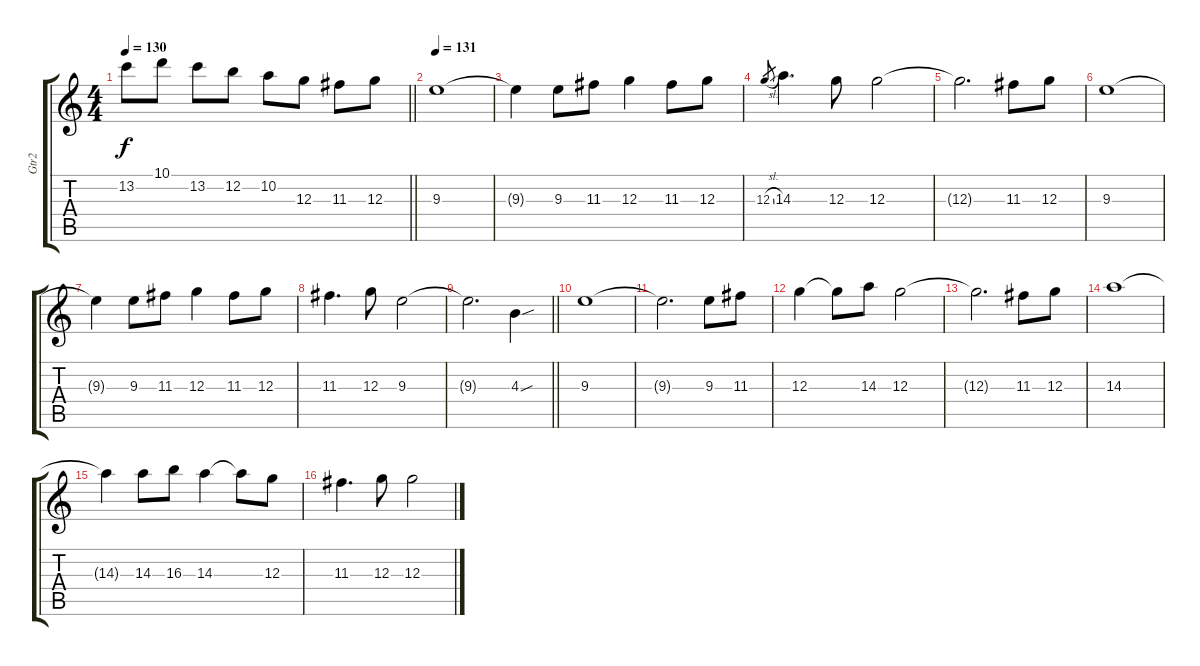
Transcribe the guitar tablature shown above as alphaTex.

\track ("Gtr2" "Gtr2") {instrument distortionguitar}
\staff {score tabs}
\tuning (E4 B3 G3 D3 A2 E2) {hide}
\ts (4 4)
\tempo 130
\clef g2
\barLineRight lightlight
\ks c
13.2.8{dy f} 10.1.8 13.2.8 12.2.8 10.2.8 12.3.8 11.3.8 12.3.8 |
\tempo 131
9.3.1 |
9.3{t}.4 9.3.8 11.3.8 12.3.4 11.3.8 12.3.8 |
12.3{sl}.8{gr} 14.3.4{d} 12.3.8 12.3.2 |
12.3{t}.2{d} 11.3.8 12.3.8 |
9.3.1 |
9.3{t}.4 9.3.8 11.3.8 12.3.4 11.3.8 12.3.8 |
11.3.4{d} 12.3.8 9.3.2 |
\barLineRight lightlight
9.3{t}.2{d} 4.3{sou}.4 |
9.3.1 |
9.3{t}.2{d} 9.3.8 11.3.8 |
12.3.4 12.3{t}.8 14.3.8 12.3.2 |
12.3{t}.2{d} 11.3.8 12.3.8 |
14.3.1 |
14.3{t}.4 14.3.8 16.3.8 14.3.4 14.3{t}.8 12.3.8 |
11.3.4{d} 12.3.8 12.3.2
